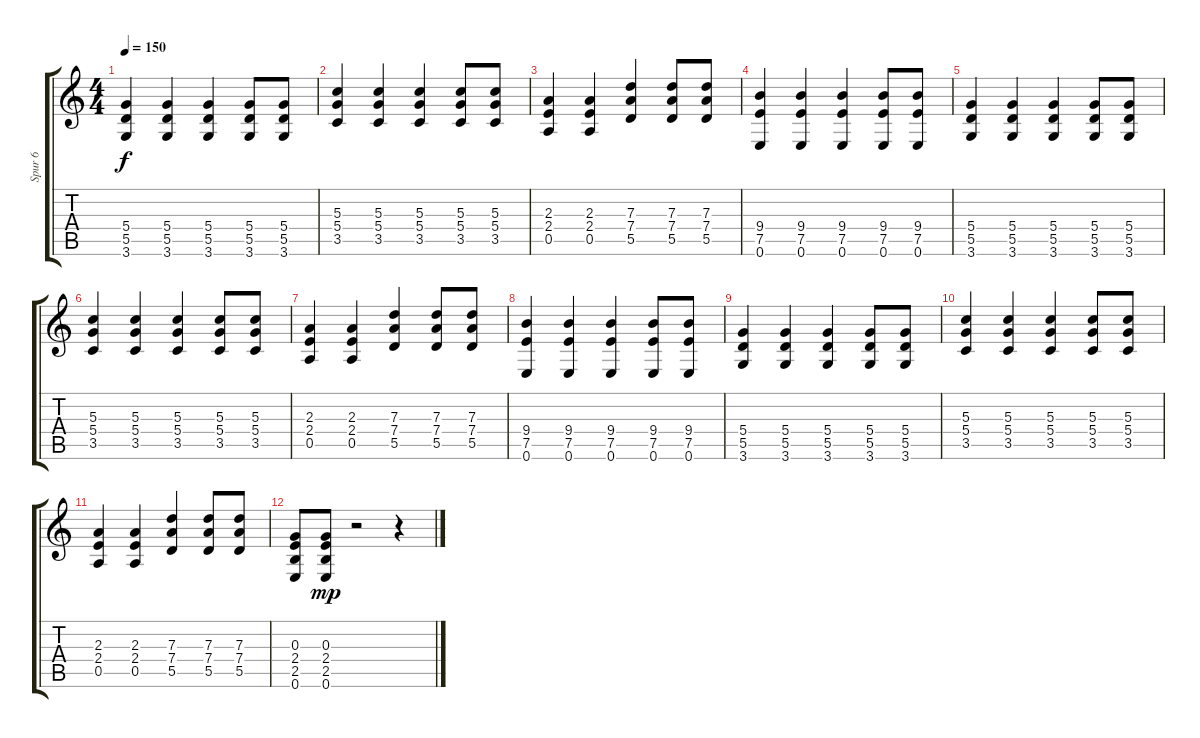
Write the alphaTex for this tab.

\track ("Spur 6" "Spur 6") {instrument overdrivenguitar}
\staff {score tabs}
\tuning (E4 B3 G3 D3 A2 E2) {hide}
\ts (4 4)
\tempo 150
\clef g2
\ks c
(5.4 5.5 3.6).4{dy f} (5.4 5.5 3.6).4 (5.4 5.5 3.6).4 (5.4 5.5 3.6).8 (5.4 5.5 3.6).8 |
(5.3 5.4 3.5).4 (5.3 5.4 3.5).4 (5.3 5.4 3.5).4 (5.3 5.4 3.5).8 (5.3 5.4 3.5).8 |
(2.3 2.4 0.5).4 (2.3 2.4 0.5).4 (7.3 7.4 5.5).4 (7.3 7.4 5.5).8 (7.3 7.4 5.5).8 |
(9.4 7.5 0.6).4 (9.4 7.5 0.6).4 (9.4 7.5 0.6).4 (9.4 7.5 0.6).8 (9.4 7.5 0.6).8 |
(5.4 5.5 3.6).4 (5.4 5.5 3.6).4 (5.4 5.5 3.6).4 (5.4 5.5 3.6).8 (5.4 5.5 3.6).8 |
(5.3 5.4 3.5).4 (5.3 5.4 3.5).4 (5.3 5.4 3.5).4 (5.3 5.4 3.5).8 (5.3 5.4 3.5).8 |
(2.3 2.4 0.5).4 (2.3 2.4 0.5).4 (7.3 7.4 5.5).4 (7.3 7.4 5.5).8 (7.3 7.4 5.5).8 |
(9.4 7.5 0.6).4 (9.4 7.5 0.6).4 (9.4 7.5 0.6).4 (9.4 7.5 0.6).8 (9.4 7.5 0.6).8 |
(5.4 5.5 3.6).4 (5.4 5.5 3.6).4 (5.4 5.5 3.6).4 (5.4 5.5 3.6).8 (5.4 5.5 3.6).8 |
(5.3 5.4 3.5).4 (5.3 5.4 3.5).4 (5.3 5.4 3.5).4 (5.3 5.4 3.5).8 (5.3 5.4 3.5).8 |
(2.3 2.4 0.5).4 (2.3 2.4 0.5).4 (7.3 7.4 5.5).4 (7.3 7.4 5.5).8 (7.3 7.4 5.5).8 |
(0.3 2.4 2.5 0.6).8 (0.3 2.4 2.5 0.6).8{dy mp} r.2 r.4
